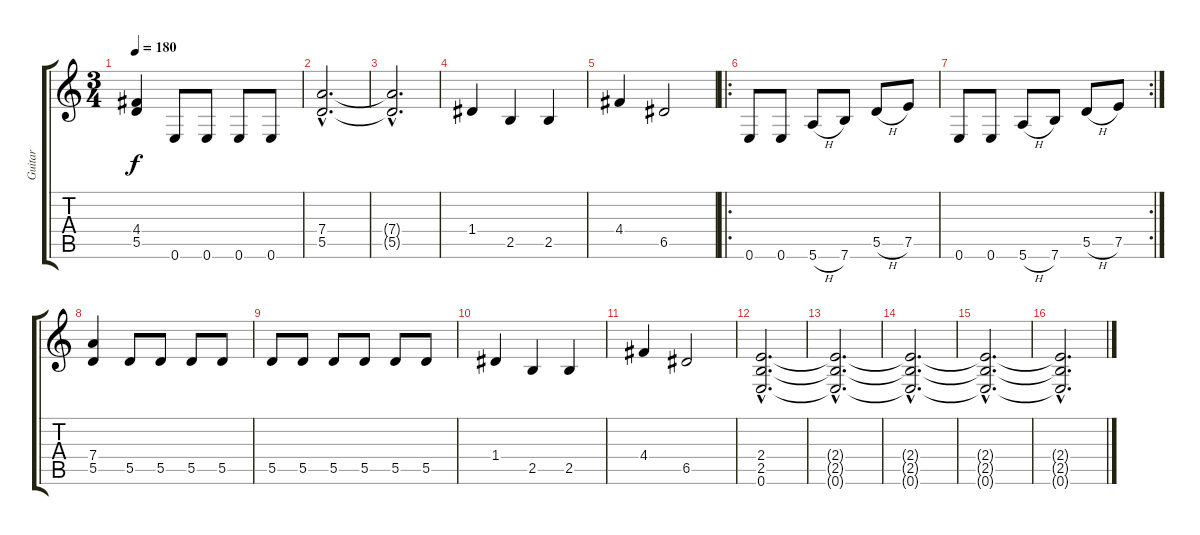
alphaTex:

\track ("Guitar" "Guitar") {instrument overdrivenguitar}
\staff {score tabs}
\tuning (E4 B3 G3 D3 A2 E2) {hide}
\ts (3 4)
\tempo 180
\clef g2
\ks c
(4.4 5.5).4{dy f} 0.6.8 0.6.8 0.6.8 0.6.8 |
(7.4{hac} 5.5{hac}).2{d} |
(7.4{hac t} 5.5{hac t}).2{d} |
1.4.4 2.5.4 2.5.4 |
4.4.4 6.5.2 |
\ro
0.6.8 0.6.8 5.6{h}.8 7.6.8 5.5{h}.8 7.5.8 |
\rc 2
0.6.8 0.6.8 5.6{h}.8 7.6.8 5.5{h}.8 7.5.8 |
(7.4 5.5).4 5.5.8 5.5.8 5.5.8 5.5.8 |
5.5.8 5.5.8 5.5.8 5.5.8 5.5.8 5.5.8 |
1.4.4 2.5.4 2.5.4 |
4.4.4 6.5.2 |
(2.4{hac} 2.5{hac} 0.6{hac}).2{d} |
(2.4{hac t} 2.5{hac t} 0.6{hac t}).2{d} |
(2.4{hac t} 2.5{hac t} 0.6{hac t}).2{d} |
(2.4{hac t} 2.5{hac t} 0.6{hac t}).2{d} |
(2.4{hac t} 2.5{hac t} 0.6{hac t}).2{d}
